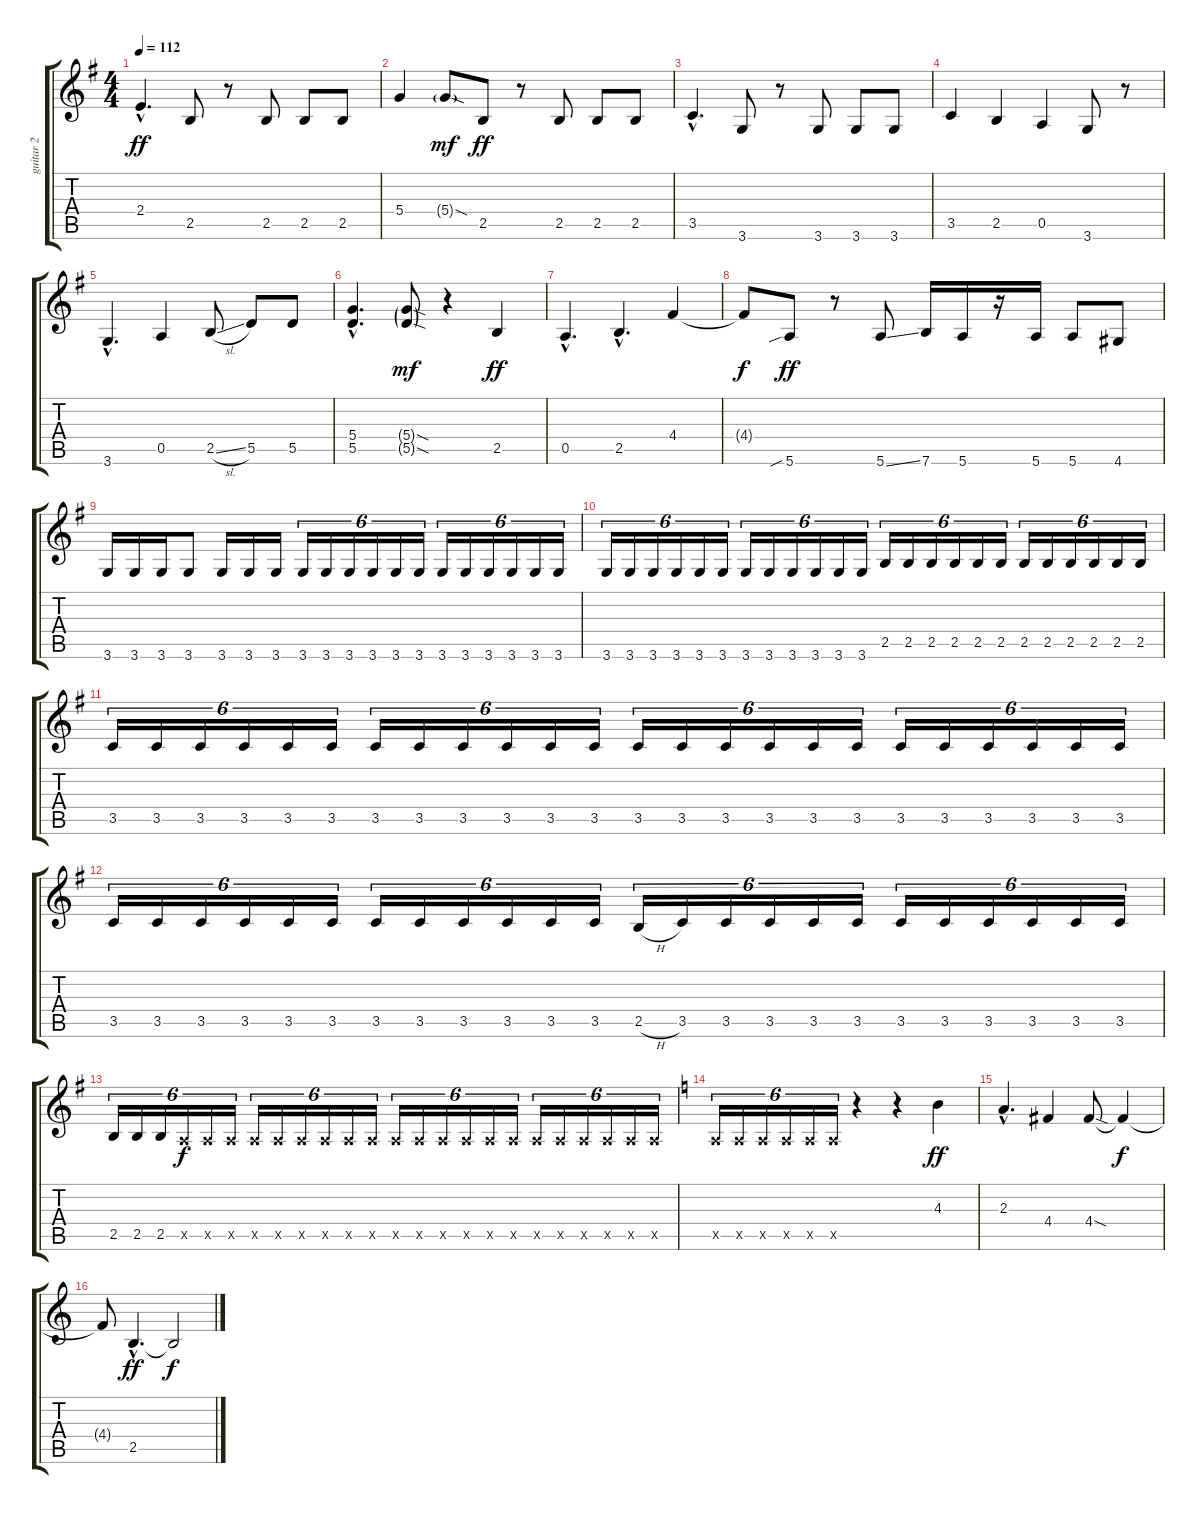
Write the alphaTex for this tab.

\track ("guitar 2" "guitar 2") {instrument distortionguitar}
\staff {score tabs}
\tuning (E4 B3 G3 D3 A2 E2) {hide}
\ts (4 4)
\tempo 112
\clef g2
\ks g
2.4{hac}.4{d dy ff} 2.5.8 r.8 2.5.8 2.5.8 2.5.8 |
5.4.4 5.4{sod g}.8{dy mf} 2.5.8{dy ff} r.8 2.5.8 2.5.8 2.5.8 |
3.5{hac}.4{d} 3.6.8 r.8 3.6.8 3.6.8 3.6.8 |
3.5.4 2.5.4 0.5.4 3.6.8 r.8 |
3.6{hac}.4{d} 0.5.4 2.5{sl}.8 5.5.8 5.5.8 |
(5.4{hac} 5.5{hac}).4{d} (5.4{sod g} 5.5{sod g}).8{dy mf} r.4 2.5.4{dy ff} |
0.5{hac}.4{d} 2.5{hac}.4{d} 4.4.4 |
4.4{t}.8{dy f} 5.6{sib}.8{dy ff} r.8 5.6{ss}.8 7.6.16 5.6.16 r.16 5.6.16 5.6.8 4.6.8 |
3.6.16 3.6.16 3.6.16 3.6.8 3.6.16 3.6.16 3.6.16 3.6.16{tu (6 4)} 3.6.16{tu (6 4)} 3.6.16{tu (6 4)} 3.6.16{tu (6 4)} 3.6.16{tu (6 4)} 3.6.16{tu (6 4)} 3.6.16{tu (6 4)} 3.6.16{tu (6 4)} 3.6.16{tu (6 4)} 3.6.16{tu (6 4)} 3.6.16{tu (6 4)} 3.6.16{tu (6 4)} |
3.6.16{tu (6 4)} 3.6.16{tu (6 4)} 3.6.16{tu (6 4)} 3.6.16{tu (6 4)} 3.6.16{tu (6 4)} 3.6.16{tu (6 4)} 3.6.16{tu (6 4)} 3.6.16{tu (6 4)} 3.6.16{tu (6 4)} 3.6.16{tu (6 4)} 3.6.16{tu (6 4)} 3.6.16{tu (6 4)} 2.5.16{tu (6 4)} 2.5.16{tu (6 4)} 2.5.16{tu (6 4)} 2.5.16{tu (6 4)} 2.5.16{tu (6 4)} 2.5.16{tu (6 4)} 2.5.16{tu (6 4)} 2.5.16{tu (6 4)} 2.5.16{tu (6 4)} 2.5.16{tu (6 4)} 2.5.16{tu (6 4)} 2.5.16{tu (6 4)} |
3.5.16{tu (6 4)} 3.5.16{tu (6 4)} 3.5.16{tu (6 4)} 3.5.16{tu (6 4)} 3.5.16{tu (6 4)} 3.5.16{tu (6 4)} 3.5.16{tu (6 4)} 3.5.16{tu (6 4)} 3.5.16{tu (6 4)} 3.5.16{tu (6 4)} 3.5.16{tu (6 4)} 3.5.16{tu (6 4)} 3.5.16{tu (6 4)} 3.5.16{tu (6 4)} 3.5.16{tu (6 4)} 3.5.16{tu (6 4)} 3.5.16{tu (6 4)} 3.5.16{tu (6 4)} 3.5.16{tu (6 4)} 3.5.16{tu (6 4)} 3.5.16{tu (6 4)} 3.5.16{tu (6 4)} 3.5.16{tu (6 4)} 3.5.16{tu (6 4)} |
3.5.16{tu (6 4)} 3.5.16{tu (6 4)} 3.5.16{tu (6 4)} 3.5.16{tu (6 4)} 3.5.16{tu (6 4)} 3.5.16{tu (6 4)} 3.5.16{tu (6 4)} 3.5.16{tu (6 4)} 3.5.16{tu (6 4)} 3.5.16{tu (6 4)} 3.5.16{tu (6 4)} 3.5.16{tu (6 4)} 2.5{h}.16{tu (6 4)} 3.5.16{tu (6 4)} 3.5.16{tu (6 4)} 3.5.16{tu (6 4)} 3.5.16{tu (6 4)} 3.5.16{tu (6 4)} 3.5.16{tu (6 4)} 3.5.16{tu (6 4)} 3.5.16{tu (6 4)} 3.5.16{tu (6 4)} 3.5.16{tu (6 4)} 3.5.16{tu (6 4)} |
2.5.16{tu (6 4)} 2.5.16{tu (6 4)} 2.5.16{tu (6 4)} 0.5{x}.16{tu (6 4) dy f} 0.5{x}.16{tu (6 4)} 0.5{x}.16{tu (6 4)} 0.5{x}.16{tu (6 4)} 0.5{x}.16{tu (6 4)} 0.5{x}.16{tu (6 4)} 0.5{x}.16{tu (6 4)} 0.5{x}.16{tu (6 4)} 0.5{x}.16{tu (6 4)} 0.5{x}.16{tu (6 4)} 0.5{x}.16{tu (6 4)} 0.5{x}.16{tu (6 4)} 0.5{x}.16{tu (6 4)} 0.5{x}.16{tu (6 4)} 0.5{x}.16{tu (6 4)} 0.5{x}.16{tu (6 4)} 0.5{x}.16{tu (6 4)} 0.5{x}.16{tu (6 4)} 0.5{x}.16{tu (6 4)} 0.5{x}.16{tu (6 4)} 0.5{x}.16{tu (6 4)} |
\ks c
0.5{x}.16{tu (6 4)} 0.5{x}.16{tu (6 4)} 0.5{x}.16{tu (6 4)} 0.5{x}.16{tu (6 4)} 0.5{x}.16{tu (6 4)} 0.5{x}.16{tu (6 4)} r.4 r.4 4.3.4{dy ff} |
2.3{hac}.4{d} 4.4.4 4.4{sod}.8 4.4{t}.4{dy f} |
4.4{t}.8 2.5{hac}.4{d dy ff} 2.5{t}.2{dy f}
